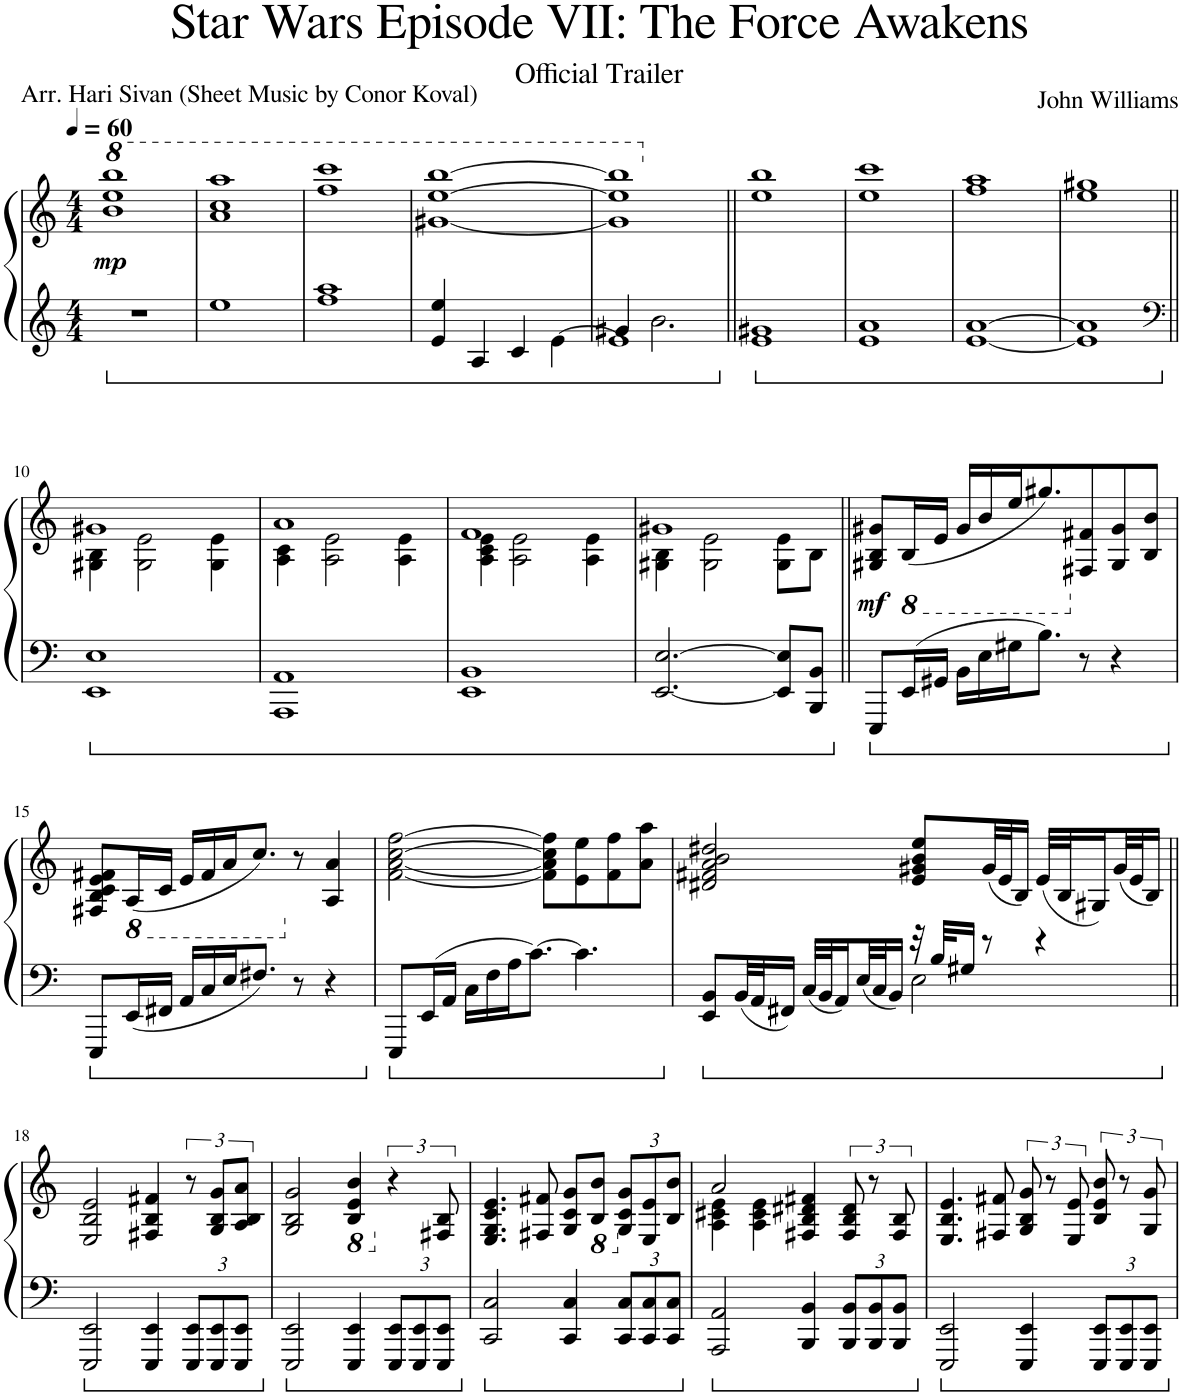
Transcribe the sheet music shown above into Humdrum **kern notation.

**kern	**kern	**dynam
*part1	*part1	*part1
*staff2	*staff1	*staff1/2
*I"Piano	*	*
*I'Pno.	*	*
*clefG2	*clefG2	*
*k[]	*k[]	*
*M4/4	*M4/4	*
*MM60	*MM60	*
*	*8va	*
=1	=1	=1
!	!	!LO:DY:b
1r	1bb 1eee 1bbb	mp
=2	=2	=2
1ee	1aa 1ccc 1aaa	.
=3	=3	=3
1ff 1aa	1fff 1cccc	.
=4	=4	=4
4e/ 4ee/	[1gg#X [1eee [1bbb	.
4A/	.	.
4c/	.	.
[4e\	.	.
=5	=5	=5
*^	*	*
1e]	4g#X/	1gg#] 1eee] 1bbb]	.
.	2.b\	.	.
*v	*v	*	*
=6||	=6||	=6||
*	*X8va	*
1e 1g#X	1ee 1bb	.
=7	=7	=7
1e 1a	1ee 1ccc	.
=8	=8	=8
[1e [1a	1ff 1aa	.
=9	=9	=9
1e] 1a]	1ee 1gg#X	.
!!LO:LB:g=z
=10||	=10||	=10||
*clefF4	*	*
*	*^	*
1EE 1E	1g#X	4G#X\ 4B\	.
.	.	2G#\ 2e\	.
.	.	4G#\ 4e\	.
=11	=11	=11	=11
1AAA 1AA	1a	4A\ 4c\	.
.	.	2A\ 2e\	.
.	.	4A\ 4e\	.
=12	=12	=12	=12
1EE 1BB	1f	4A\ 4c\ 4e\	.
.	.	2A\ 2e\	.
.	.	4A\ 4e\	.
=13	=13	=13	=13
[2.EE/ [2.E/	1g#X	4G#X\ 4B\	.
.	.	2G#\ 2e\	.
8EE/] 8E/]L	.	8G#\ 8e\L	.
8BBB/ 8BB/J	.	8B\J	.
=14||	=14||	=14||	=14||
!	!	!	!LO:DY:b
*	*v	*v	*
8EEE/L	8G#X/ 8B/ 8g#X/L	mf
*	*8ba	*
16EE/L	(16BB/L	.
16GG#X/JJ	16E/JJ	.
16BB\LL	16G#/LL	.
16E\	16B/	.
16G#X\J	16e/J	.
8.B\J	8.g#X/)	.
*	*X8ba	*
8r	8F#X/ 8f#X/	.
4r	8G#/ 8g#/	.
.	8B/ 8b/J	.
!!LO:LB:g=z
=15	=15	=15
8EEE/L	8F#X/ 8B/ 8c/ 8e/ 8f#X/L	.
*	*8ba	*
16EE/L	(16AA/L	.
16FF#X/JJ	16C/JJ	.
16AA/LL	16E/LL	.
16C/	16F#/	.
16E/J	16A/J	.
8.F#X/J	8.c/J)	.
*	*X8ba	*
8r	8r	.
4r	4A/ 4a/	.
=16	=16	=16
8EEE/L	[2f\ [2a\ [2cc\ [2ff\	.
16EE/L	.	.
16AA/JJ	.	.
16C\LL	.	.
16F\	.	.
16A\J	.	.
[8.c\J	.	.
.	8f\] 8a\] 8cc\] 8ff\]L	.
4.c\]	8e\ 8ee\	.
.	8f\ 8ff\	.
.	8a\ 8aa\J	.
=17	=17	=17
*^	*	*
8EE/ 8BB/L	2ryy	2d#X/ 2f#X/ 2a/ 2b/ 2dd#X/	.
32BB/LL	.	.	.
32AA/J	.	.	.
16FF#X/JJ	.	.	.
32C/LLL	.	.	.
32BB/J	.	.	.
16AA/	.	.	.
32E/L	.	.	.
32C/J	.	.	.
16BB/JJ	.	.	.
32r	2E\	8e/ 8g#X/ 8b/ 8ee/L	.
32B/KLL	.	.	.
16G#X/JJ	.	.	.
8r	.	(32g#/LL	.
.	.	32e/J	.
.	.	16B/JJ)	.
4r	.	(32e/LLL	.
.	.	32B/J	.
.	.	16G#X/)	.
.	.	(32g#/L	.
.	.	32e/J	.
.	.	16B/JJ)	.
*v	*v	*	*
!!LO:LB:g=z
=18||	=18||	=18||
2EEE/ 2EE/	2E/ 2B/ 2e/	.
4EEE/ 4EE/	4F#X/ 4B/ 4f#X/	.
*Xbrackettup	*	*
12EEE/ 12EE/L	12r	.
12EEE/ 12EE/	12G/ 12B/ 12g/L	.
12EEE/ 12EE/J	12A/ 12B/ 12a/J	.
=19	=19	=19
2EEE/ 2EE/	2G/ 2B/ 2g/	.
*	*8ba	*
4EEE/ 4EE/	4BB/ 4E/ 4B/	.
*	*X8ba	*
12EEE/ 12EE/L	6r	.
12EEE/ 12EE/	.	.
12EEE/ 12EE/J	12F#X/ 12B/	.
=20	=20	=20
2CC/ 2C/	4.E/ 4.G/ 4.c/ 4.e/	.
.	8F#X/ 8f#X/	.
4CC/ 4C/	8G/ 8c/ 8g/L	.
*	*8ba	*
.	8BB/ 8B/J	.
*	*X8ba	*
*	*Xbrackettup	*
12CC/ 12C/L	12G/ 12c/ 12g/L	.
12CC/ 12C/	12E/ 12e/	.
12CC/ 12C/J	12B/ 12b/J	.
=21	=21	=21
*	*^	*
2AAA/ 2AA/	2a/	4A\ 4c#X\ 4e\	.
.	.	4A\ 4c#\ 4e\	.
4BBB/ 4BB/	4F#X/ 4B/ 4d#X/ 4f#X/	2ryy	.
*	*brackettup	*	*
12BBB/ 12BB/L	12F#/ 12B/ 12d#/	.	.
12BBB/ 12BB/	12r	.	.
12BBB/ 12BB/J	12F#/ 12B/	.	.
*	*v	*v	*
=22	=22	=22
2EEE/ 2EE/	4.E/ 4.B/ 4.e/	.
.	8F#X/ 8f#X/	.
4EEE/ 4EE/	12G/ 12B/ 12g/	.
.	12r	.
.	12E/ 12e/	.
12EEE/ 12EE/L	12B/ 12e/ 12b/	.
12EEE/ 12EE/	12r	.
12EEE/ 12EE/J	12G/ 12g/	.
=	=	=
*-	*-	*-
